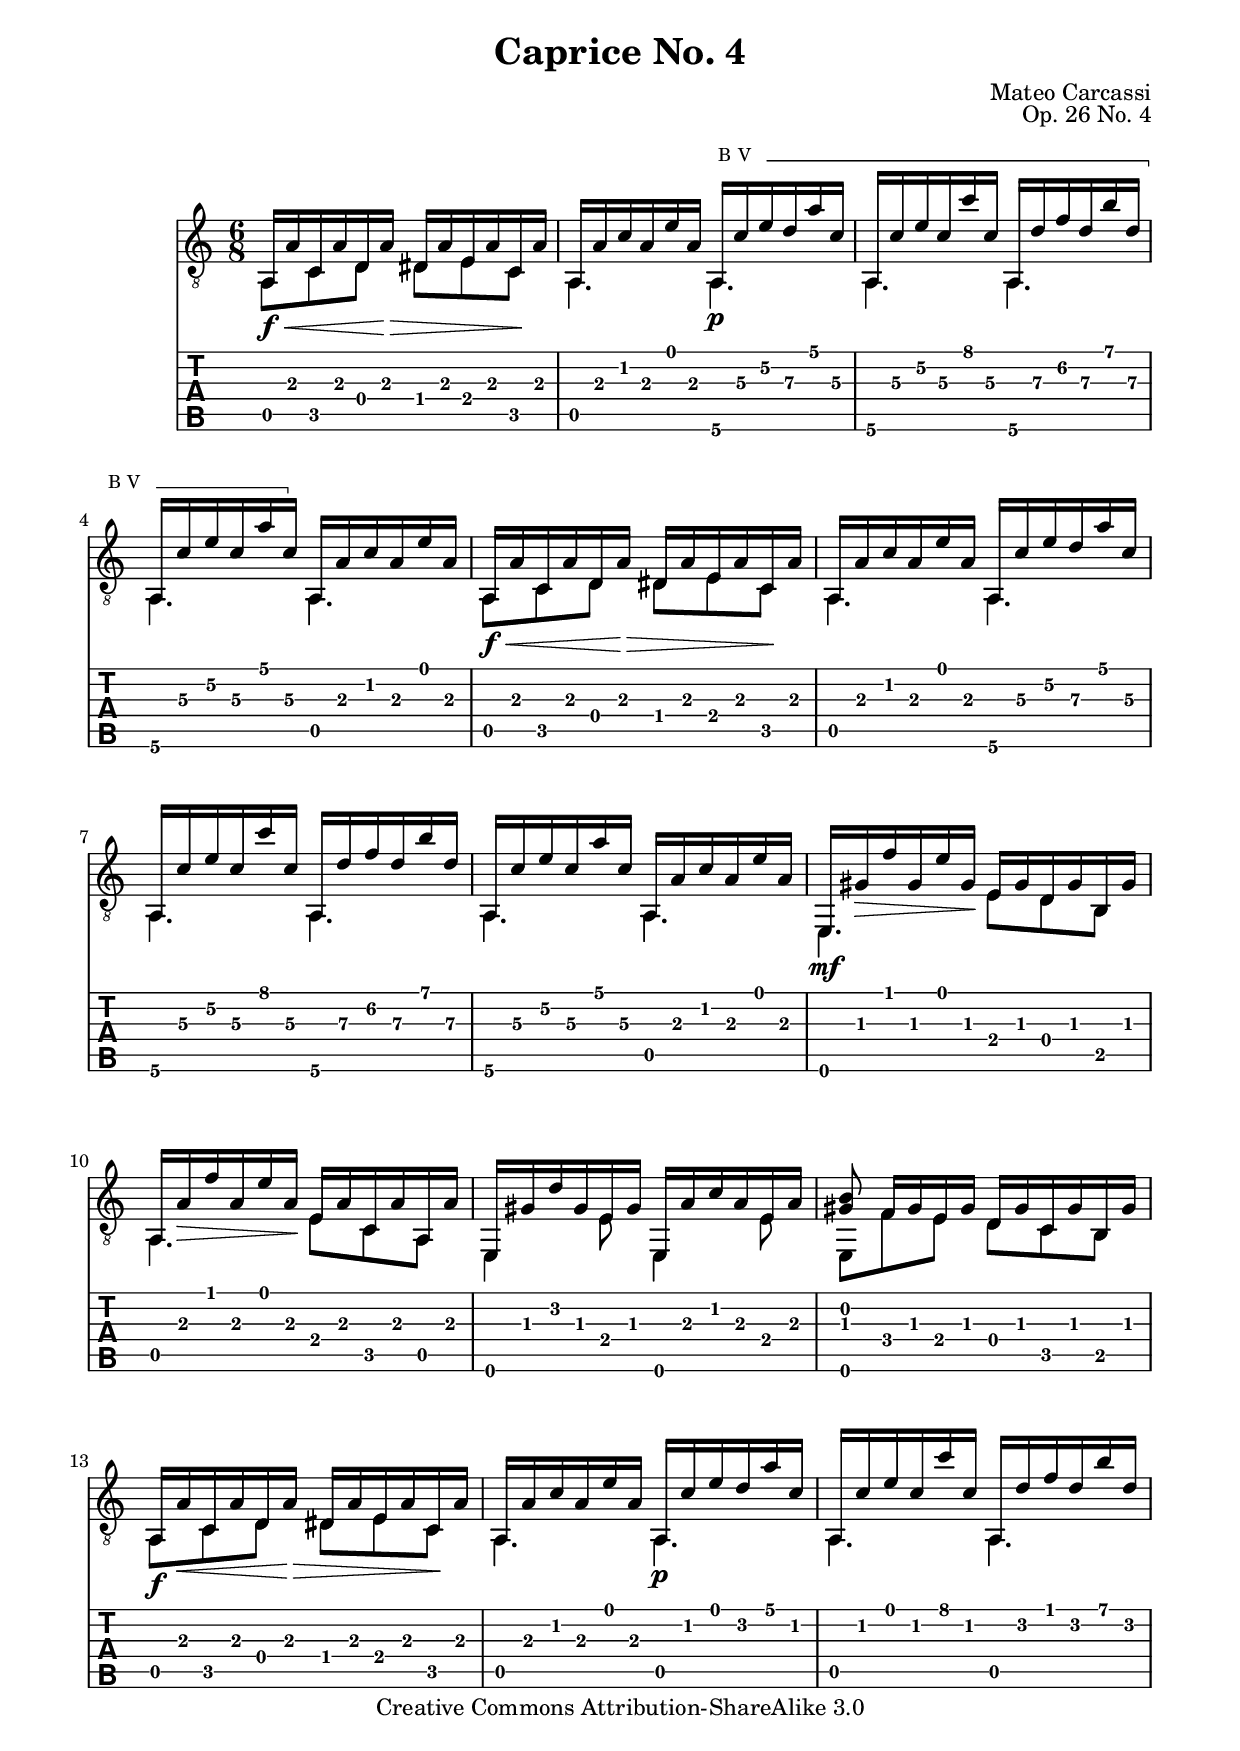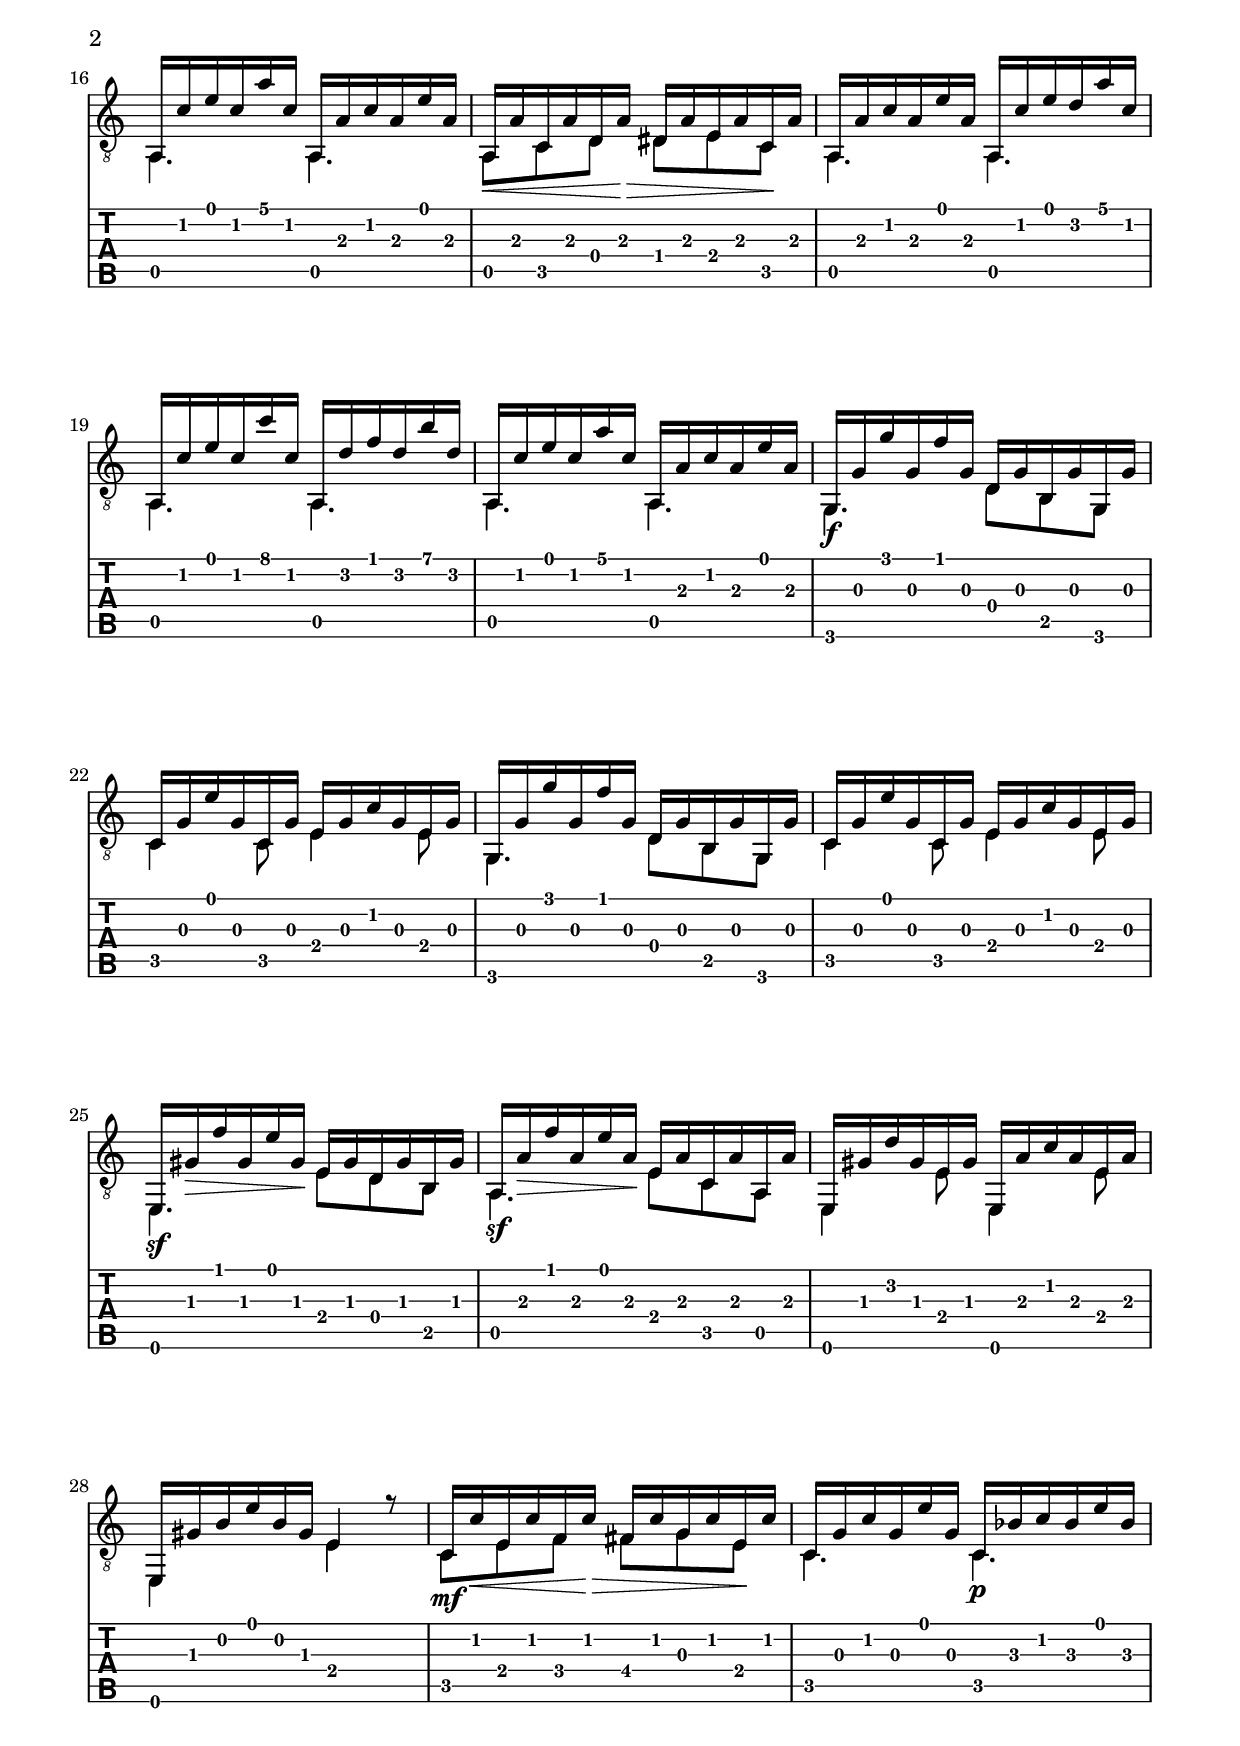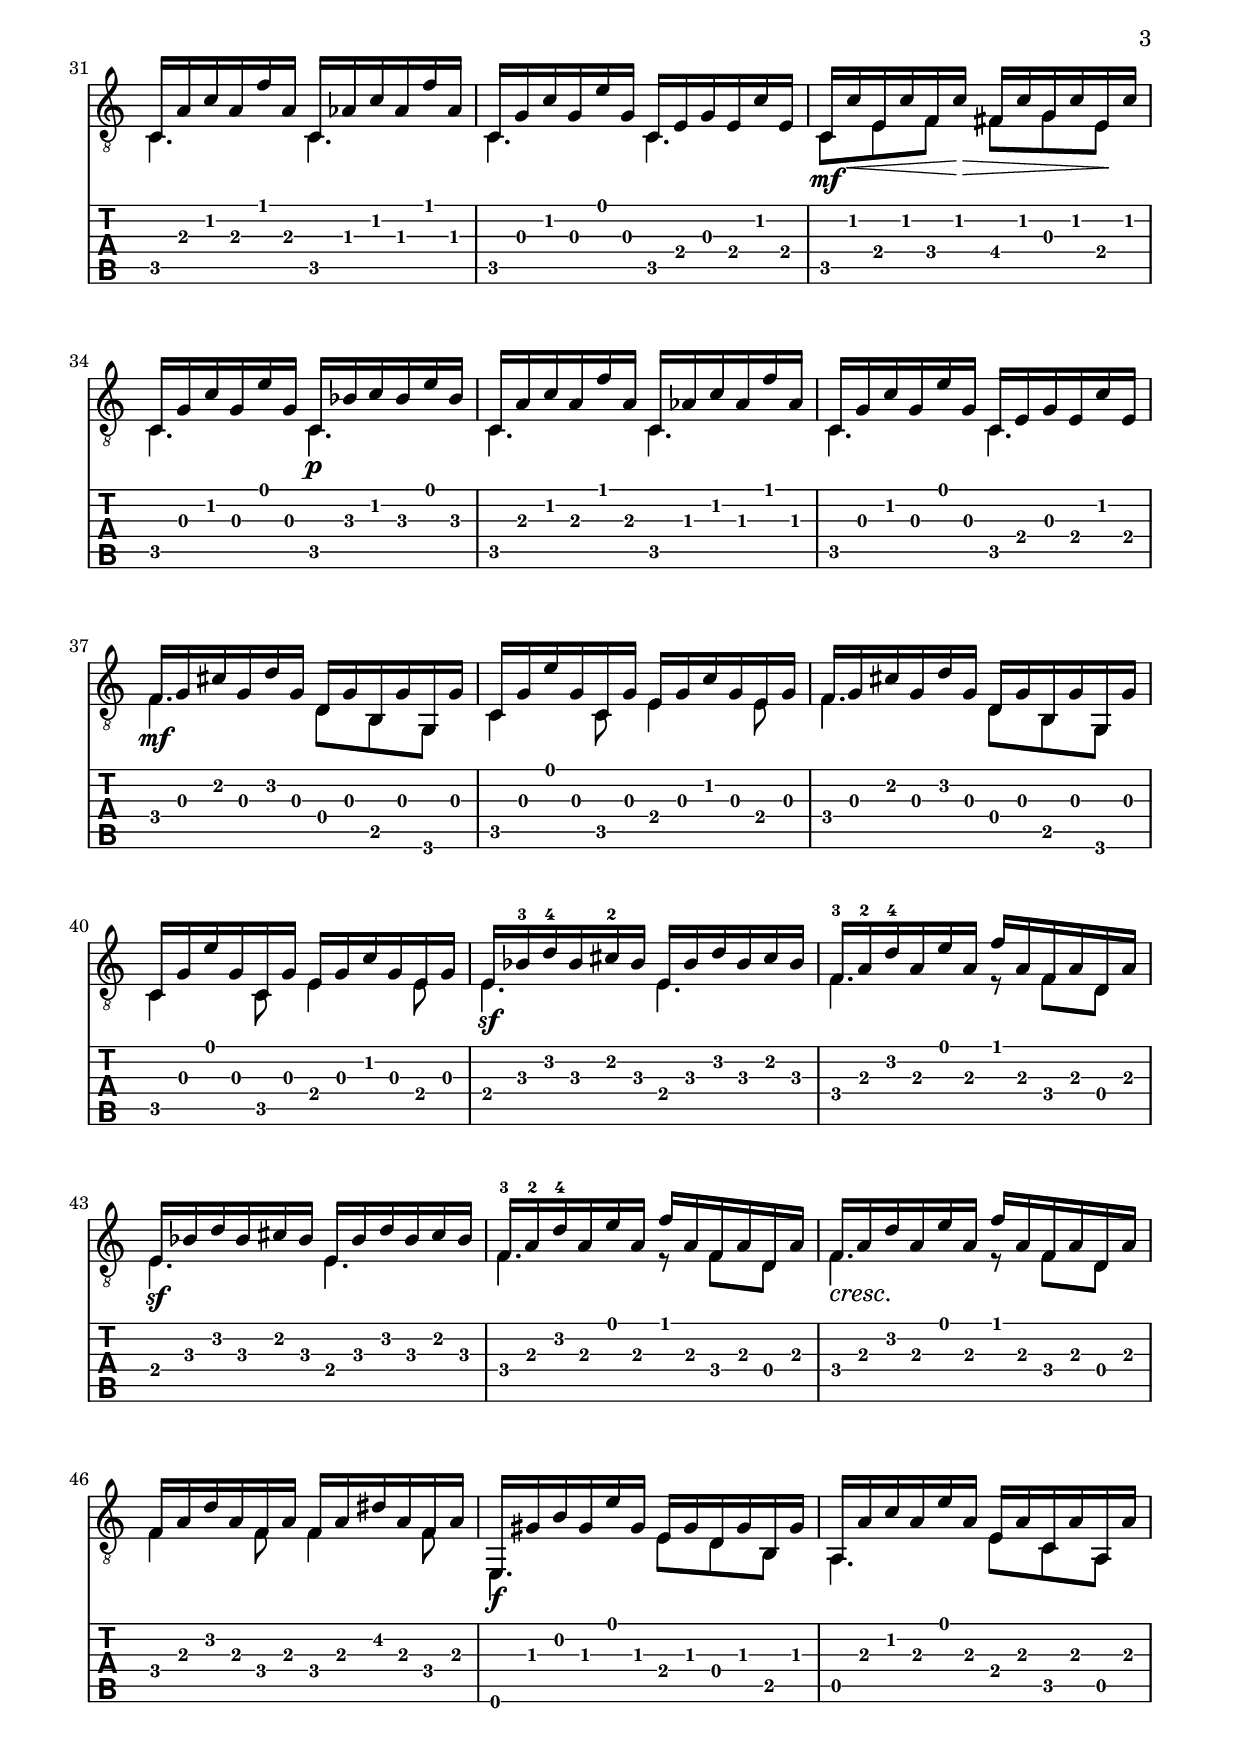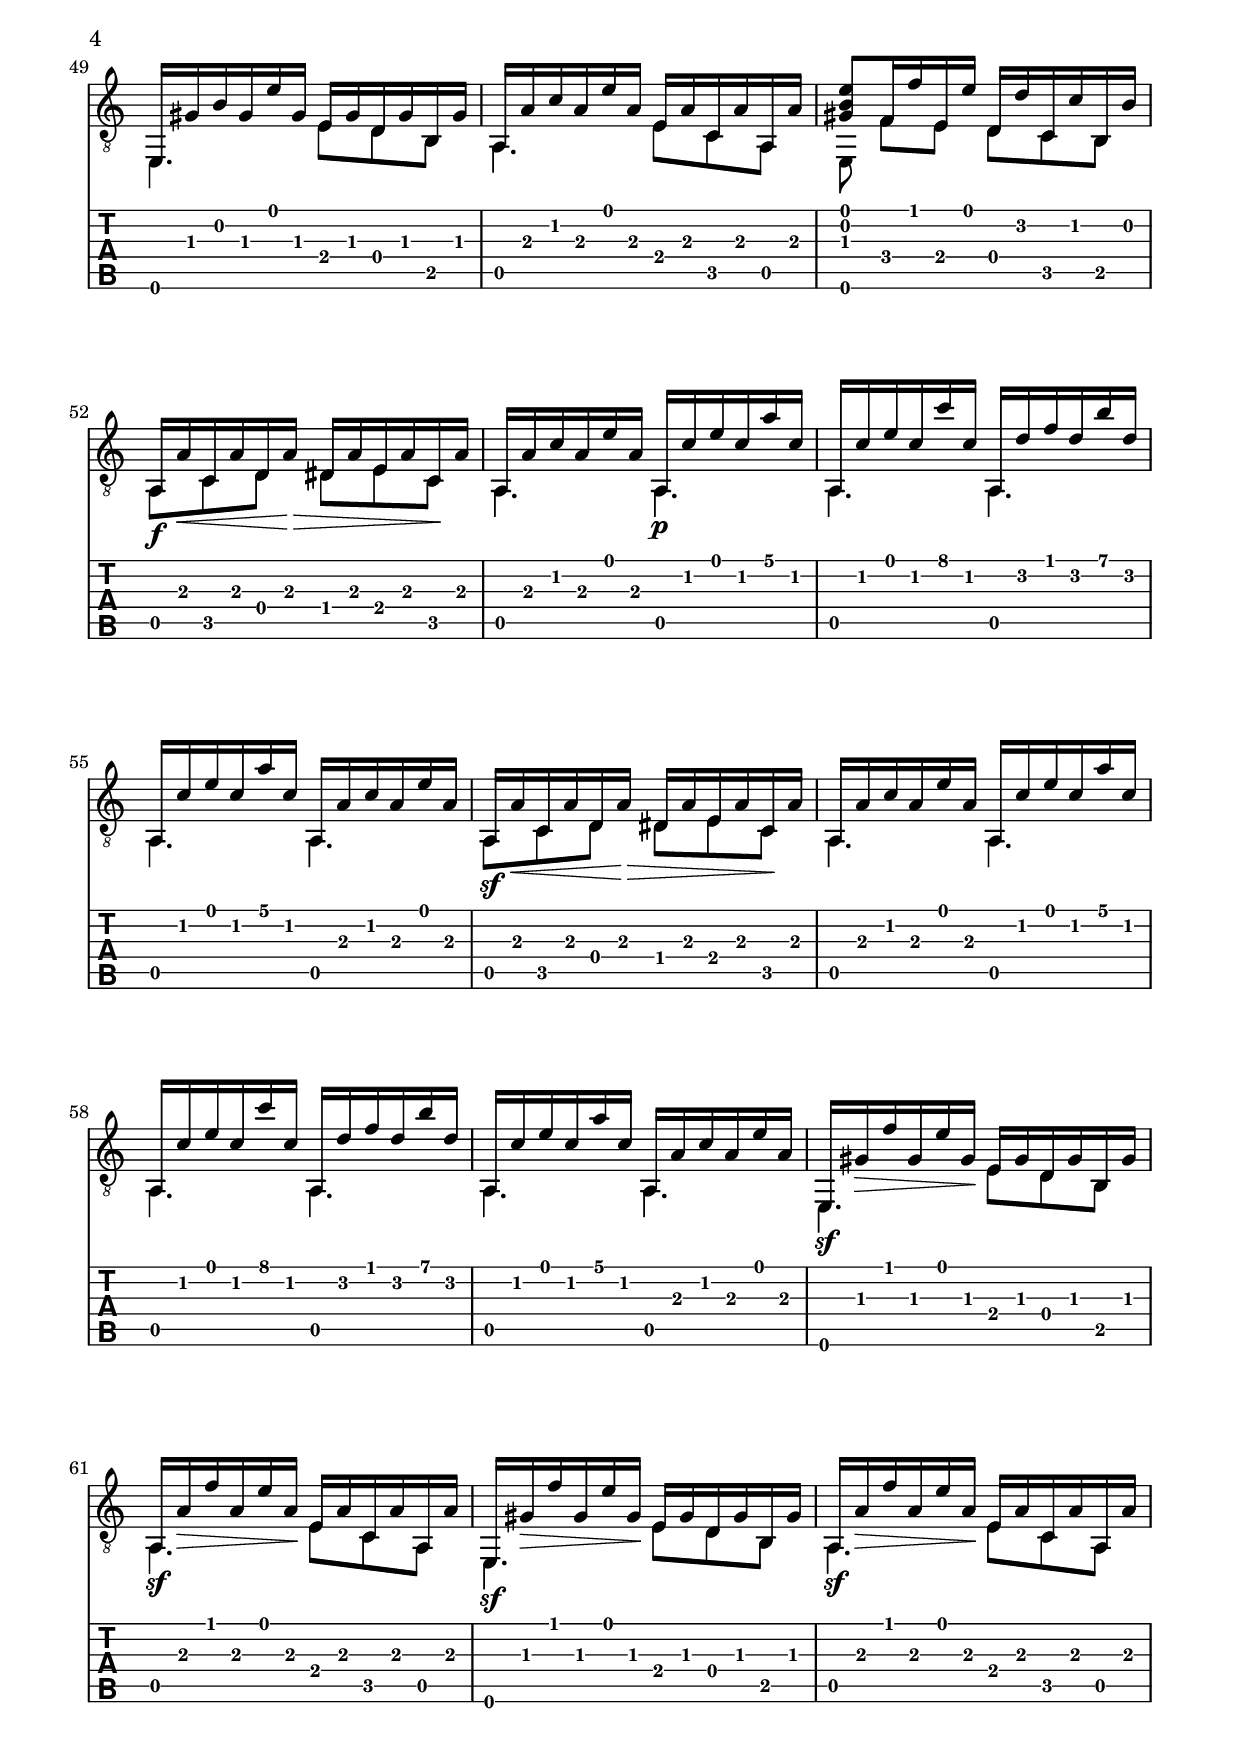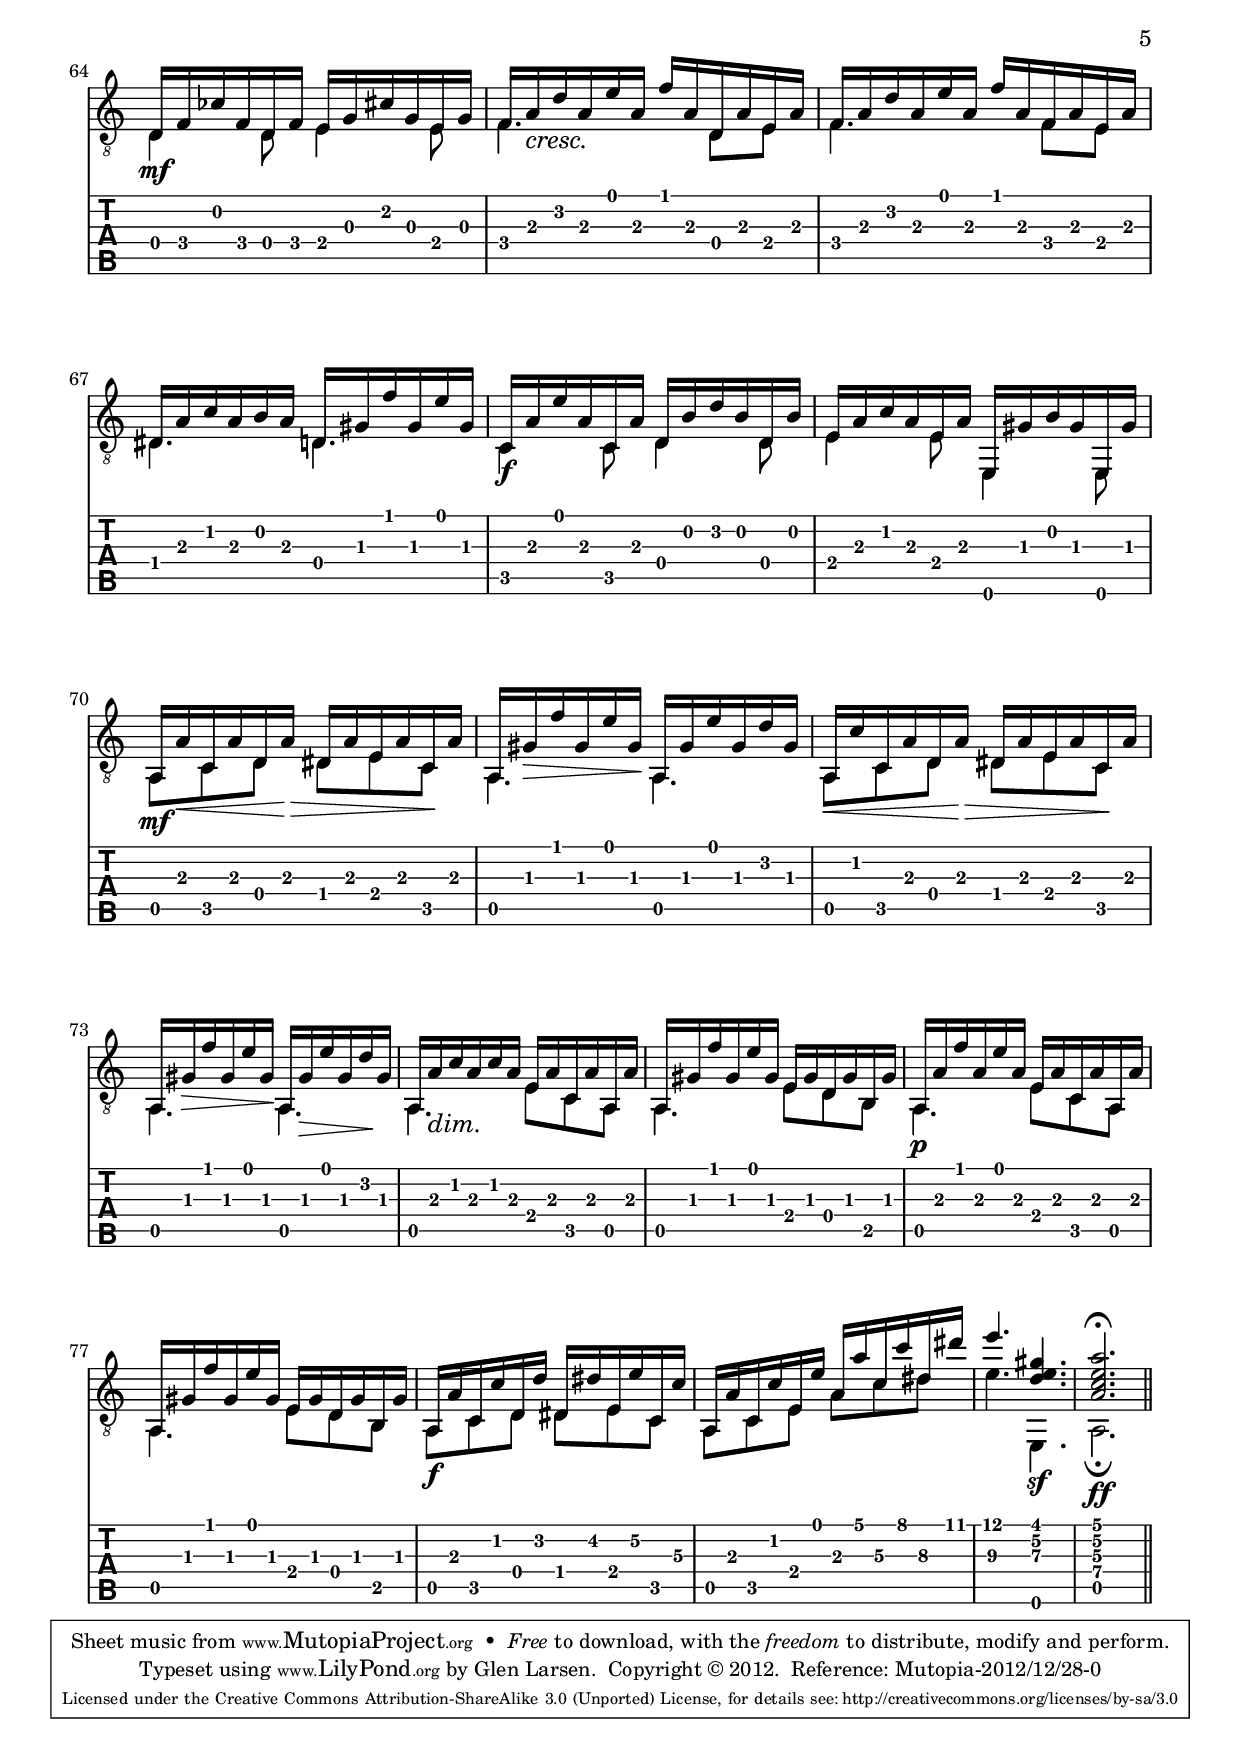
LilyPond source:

\version "2.16.1"

\header {
  title = "Caprice No. 4"
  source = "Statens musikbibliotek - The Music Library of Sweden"
  % Boije 91
  composer = "Mateo Carcassi"
  opus = "Op. 26 No. 4"
  year = "19th Century"
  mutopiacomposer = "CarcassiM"
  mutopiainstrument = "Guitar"
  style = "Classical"
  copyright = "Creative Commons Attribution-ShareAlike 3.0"
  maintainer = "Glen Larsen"
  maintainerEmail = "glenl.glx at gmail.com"
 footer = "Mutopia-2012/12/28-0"
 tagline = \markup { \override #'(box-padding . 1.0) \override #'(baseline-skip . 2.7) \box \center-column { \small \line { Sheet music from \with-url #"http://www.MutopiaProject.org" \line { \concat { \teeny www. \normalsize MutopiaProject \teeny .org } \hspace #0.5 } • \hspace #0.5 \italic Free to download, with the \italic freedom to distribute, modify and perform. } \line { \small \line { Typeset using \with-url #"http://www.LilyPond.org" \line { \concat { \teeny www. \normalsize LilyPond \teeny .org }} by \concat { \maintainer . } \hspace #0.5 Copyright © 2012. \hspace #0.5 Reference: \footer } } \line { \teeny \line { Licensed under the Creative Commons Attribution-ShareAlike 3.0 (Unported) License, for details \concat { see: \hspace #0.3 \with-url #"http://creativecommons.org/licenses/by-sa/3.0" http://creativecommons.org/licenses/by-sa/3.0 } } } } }
}

\paper {
  line-width = 18.0\cm
  markup-system-spacing #'padding = #2
%{ uncomment for note entry
  ragged-bottom = ##t
  ragged-last = ##t
%}
}

%% Syntax: \bbarre #"text" { notes } - text = any number of box
bbarre =
#(define-music-function (barre location str music) (string? ly:music?)
   (let ((elts (extract-named-music music '(NoteEvent EventChord))))
     (if (pair? elts)
         (let ((first-element (first elts))
               (last-element (last elts)))
           (set! (ly:music-property first-element 'articulations)
                 (cons (make-music 'TextSpanEvent 'span-direction -1)
                       (ly:music-property first-element 'articulations)))
           (set! (ly:music-property last-element 'articulations)
                 (cons (make-music 'TextSpanEvent 'span-direction 1)
                       (ly:music-property last-element 'articulations))))))
   #{
       \once \override TextSpanner #'font-size = #-2
       \once \override TextSpanner #'font-shape = #'upright
       \once \override TextSpanner #'staff-padding = #3
       \once \override TextSpanner #'style = #'line
       \once \override TextSpanner #'to-barline = ##f
       \once \override TextSpanner #'bound-details =
            #`((left
                (text . ,#{ \markup { \draw-line #'( 0 . -.5) } #})
                (Y . 0)
                (padding . 0.25)
                (attach-dir . -2))
               (right
                (text . ,#{ \markup { \draw-line #'( 0 . -.5) } #})
                (Y . 0)
                (padding . 0.25)
                (attach-dir . 2)))
       %% uncomment this line for make full barred
       \once  \override TextSpanner #'bound-details #'left #'text =  \markup { "B" #str " "}
       $music
   #})


commonVar = {
  \override DynamicTextSpanner #'style = #'none
  \mergeDifferentlyHeadedOn
  \mergeDifferentlyDottedOn
}

\layout {
  \context {
    \Voice
    \override StringNumber #'stencil = ##f
  }
}


upperVoice = \relative c' {
  \voiceOne
  a,16\f\< a' c, a' d, a'\> dis, a' e a c,\! a' |
  a,16 a' c a e' a, \set minimumFret=5\bbarre #"V " { a,\p c' e d a' c, |
  a,16 c' e c c' c, a, d' f d b' d, |
  a,16 c' e c a' c, } \set minimumFret=0 a, a' c a e' a, |
  \barNumberCheck #5
  a,16\f\< a' c, a' d, a'\> dis, a' e a c,\! a' |
  a,16 a' c a e' a, \set minimumFret=5 a, c' e d a' c, |
  a,16 c' e c c' c, a, d' f d b' d, |
  a,16 c' e c a' c, \set minimumFret=0 a, a' c a e' a, |
  \barNumberCheck #9
  e,16\mf gis'\> f' gis, e' gis,\! e gis d gis b, gis' |
  a,16 a'\> f' a, e' a,\! e a c, a' a, a' |
  e,16 gis' d' gis, e gis e, a' c a e a  |
  <gis b>8 f16[ gis e gis] d gis c, gis' b, gis' |
  \barNumberCheck #13
  a,16\f a'\< c, a' d, a'\> dis, a' e a c,\! a' |
  a,16 a' c a e' a, a,\p c' e d a' c, |
  a,16 c' e c c' c, a, d' f d b' d, |
  a,16 c' e c a' c, a, a' c a e' a, |
  % repeat above 4 bars
  a,16\< a' c, a' d, a'\> dis, a' e a c,\! a' |
  a,16 a' c a e' a, a, c' e d a' c, |
  a,16 c' e c c' c, a, d' f d b' d, |
  a,16 c' e c a' c, a, a' c a e' a, |
  \barNumberCheck #21
  g,16\f g' g' g, f' g, d g b, g' g, g' | %\
  c,16 g' e' g, c, g' e g c g e g |	  %/
  g,16 g' g' g, f' g, d g b, g' g, g' |	  %\
  c,16 g' e' g, c, g' e g c g e g |	  %/
  \barNumberCheck #25
  e,16\sf gis'\> f' gis, e' gis,\! e gis d gis b, gis' |
  a,16\sf a'\> f' a, e' a,\! e a c, a' a, a' |
  e,16 gis' d' gis, e gis e, a' c a e a  |
  e,16 gis' b e b gis e4 r8 |
  \repeat unfold 2 {
    c16\mf c'\< e, c' f, c'\> fis, c' g c e,\! c' |
    c,16 g' c g e' g, c,\p bes' c bes e bes |
    c,16 a' c a f' a, c, aes' c aes f' aes, |
    c,16 g' c g e' g, c, e g e c' e, |
  }
  \barNumberCheck #37
  f16\mf g cis g d' g, d g b, g' g, g' |
  c,16 g' e' g, c, g' e g c g e g |
  f16 g cis g d' g, d g b, g' g, g' |
  c,16 g' e' g, c, g' e g c g e g | % end of page
  \barNumberCheck #41
  e16\sf bes'-3 d-4 bes cis-2 bes e, bes' d bes cis bes |
  f16-3 a-2 d-4 a e' a, f' a, f a d, a' |
  e16\sf bes' d bes cis bes e, bes' d bes cis bes |
  f16-3 a-2 d-4 a e' a, f' a, f a d, a' |
  \barNumberCheck #45
  \once\crescTextCresc
  f16\< a d\! a e' a, f' a, f a d, a' |
  f16 a d a f a f a dis a f a |

  e,16\f gis' b gis e' gis, e gis d gis b, gis' |
  a,16 a' c a e' a, e a c, a' a, a' |
  e,16 gis' b gis e' gis, e gis d gis b, gis' |
  a,16 a' c a e' a, e a c, a' a, a' |

  <gis b e>8 f16 f' e, e' d, d' c, c' b, b' |
  a,16\f a'\< c, a' d, a'\> dis, a' e a c,\! a' |

  a,16 a' c a e' a, a,\p c' e c a' c, | %*
  a,16 c' e c c' c, a, d' f d b' d, | %*
  a,16 c' e c a' c, a, a' c a e' a, | %*
  a,16\sf a'\< c, a' d, a'\> dis, a' e a c,\! a' |
  \barNumberCheck #57
  a,16 a' c a e' a, a, c' e c a' c, | %*
  a,16 c' e c c' c, a, d' f d b' d, | %*
  a,16 c' e c a' c, a, a' c a e' a, | %*
  \repeat unfold 2 {
    e,16\sf gis'\> f' gis, e' gis,\! e gis d gis b, gis' |
    a,16\sf a'\> f' a, e' a,\! e a c, a' a, a' |
  }
  d,16\mf f ces' f, d f e g cis g e g |
  f16 \once\crescTextCresc a\< d\! a e' a, f' a, d, a' e a |
  \barNumberCheck #66
  f16 a d a e' a, f' a, f a e a |
  dis,16 a' c a b a d, gis f' gis, e' gis, |
  c,16\f a' e' a, c, a' d, b' d b d, b' |
  \barNumberCheck #69
  e,16 a c a e a e, gis' b gis e, gis' |
  a,16\mf a'\< c, a' d, a'\> dis, a' e a c,\! a' |
  a,16 gis'\> f' gis, e' gis,\! a, gis' e' gis, d' gis, |
  a,16\< c' c, a' d, a'\> dis, a' e a c,\! a' |

  a,16 gis'\> f' gis, e' gis,\! a, gis'\> e' gis, d'\! gis, |
  a,16 \once\dimTextDim a'\> c a\! c a e a c, a' a, a' |
  a,16 gis' f' gis, e' gis, e gis d gis b, gis' |
  a,16\p a' f' a, e' a, e a c, a' a, a' |

  a,16 gis' f' gis, e' gis, e gis d gis b, gis' |
  a,16\f a' c, c' d, d' dis, dis' e, e'\2 c, c'\3 |
  a,16 a' c, c' e, e' a, a' c,\3 c' dis,\3 dis' |
  e4. <d, e gis>\sf |
  <a c e a>2.\ff\fermata
  \bar "||"
}

lowerVoice = \relative c {
  \voiceTwo
  \repeat unfold 2 {
    a8 c d dis e c |
    a4. \set minimumFret=5 a4. |
    a4. a4. |
    a4. \set minimumFret=0 a4. |
  }
  e4. e'8 d b |
  a4. e'8 c a |
  e4 e'8 e,4 e'8 |
  e,8 f' e d c b |
  \repeat unfold 2 {
    a8 c d dis e c |
    \repeat unfold 3 { a4. a4. | }
  }
  \repeat unfold 2 {
    g4. d'8 b g |
    c4 c8 e4 e8 |
  }
  e,4. e'8 d b |
  a4. e'8 c a |
  e4 e'8 e,4 e'8 |
  e,4 s8 e'4 s8 |
  \repeat unfold 2 {
    c8 e f fis g e |
    \repeat unfold 3 {
      c4. c |
    }
  }
  \repeat unfold 2 {
    f4. d8 b g |
    c4 c8 e4 e8 |
  }
  \repeat unfold 2 {
    e4. e |
    f4. r8 f d |
  }
  f4. r8 f d |
  f4 f8 f4 f8 |
  \repeat unfold 2 {
    e,4. e'8 d b |
    a4. e'8 c a |
  }
  e8 f'[ e] d c b |
  a8 c d dis e c |
  \repeat unfold 3 {
    a4. a |
  }
  a8 c d dis e c |
  \repeat unfold 3 {
    a4. a |
  }
  \repeat unfold 2 {
    e4. e'8 d b |
    a4. e'8 c a |
  }
  d4 d8 e4 e8 |

  f4. s8 d e |
  \barNumberCheck #66
  f4. s8 f e |
  dis4. d |
  c4 c8 d4 d8 |

  e4 e8 e,4 e8 |
  a8 c d dis e c |
  a4. a |
  a8 c d dis e c |

  a4. a |
  a4. e'8 c a |
  a4. e'8 d b |
  a4. e'8 c a |

  a4. e'8 d b |
  a8 c d dis e c |
  a8 c e a c\3 dis\3 |
  e4.\3 e,, |
  a2._\fermata |
}


\score {
  <<
    \new Staff = "Guitar" \with {
      midiInstrument = #"acoustic guitar (nylon)"
    } <<
      \commonVar
      \clef "treble_8"
      \key a \minor \time 6/8
      \context Voice = "upperVoice" \upperVoice
      \context Voice = "lowerVoice" \lowerVoice
    >>
    \new TabStaff = "guitar tab" \with {
      restrainOpenStrings = ##t
    }
    <<
      \clef moderntab
      \context TabVoice = "upperVoice" \upperVoice
      \context TabVoice = "lowerVoice" \lowerVoice
    >>
%{
%}
  >>
  \layout {}
  \midi {
    \tempo 4 = 100
  }
}
